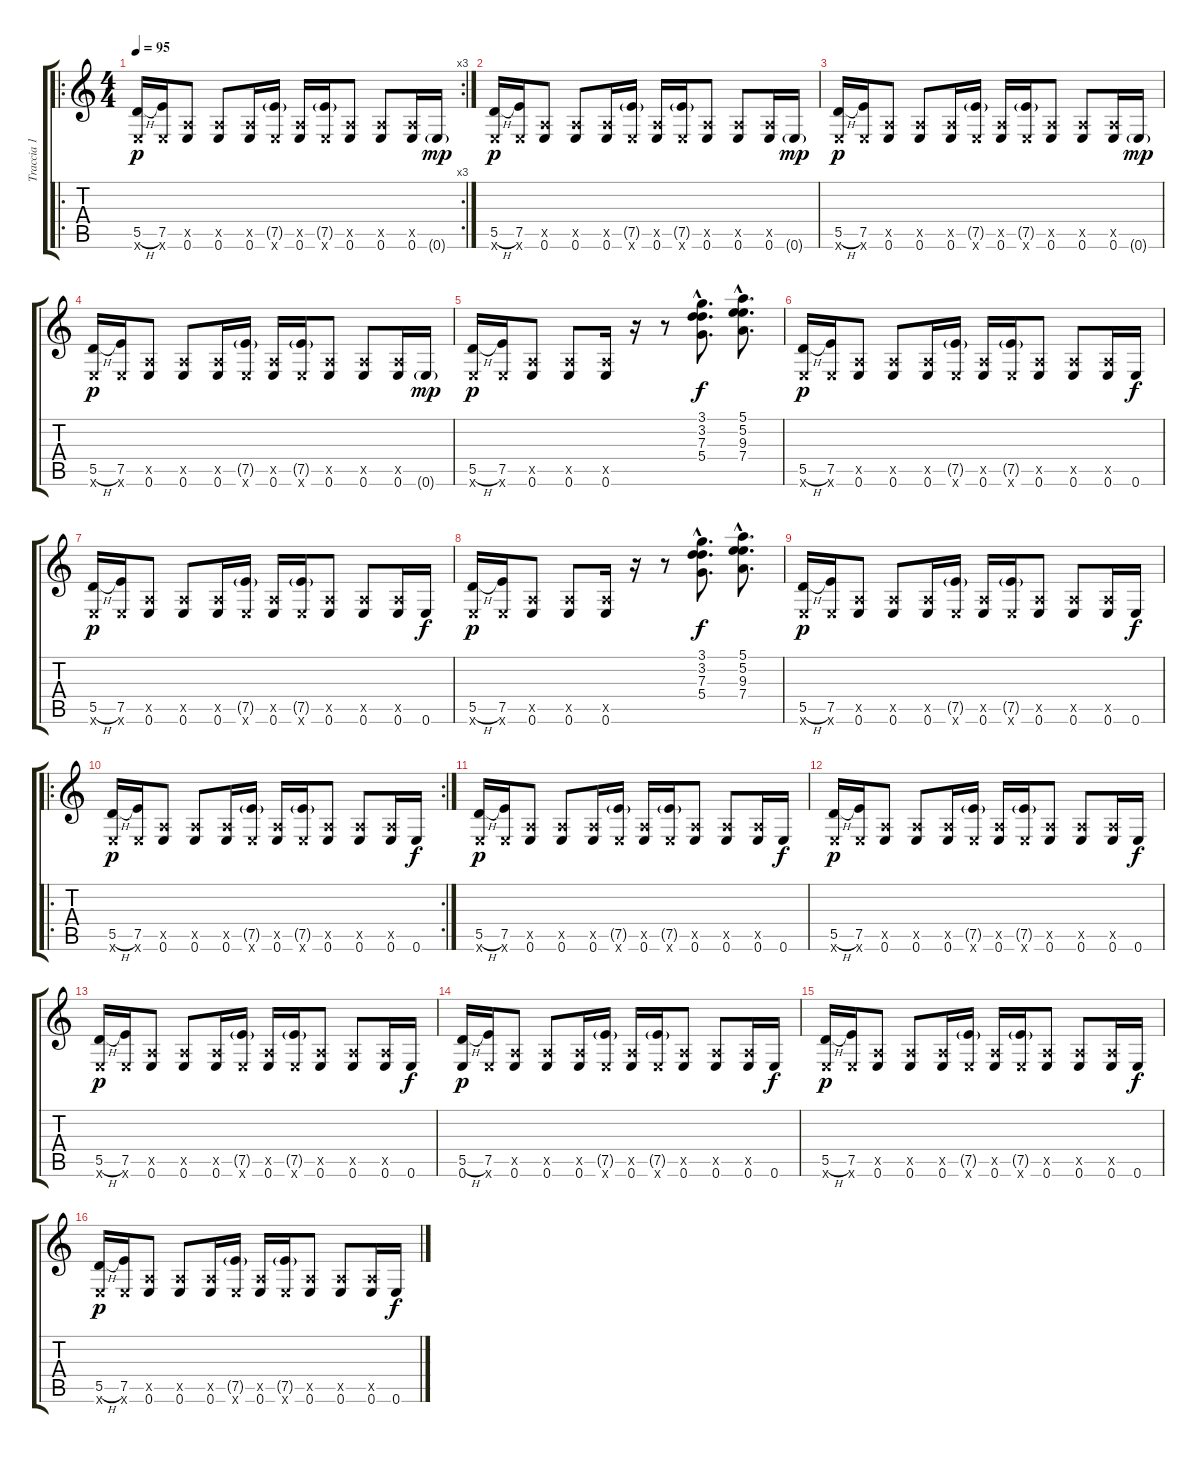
\track ("Traccia 1" "Traccia 1") {instrument electricguitarmuted}
\staff {score tabs}
\tuning (E4 B3 G3 D3 A2 E2) {hide}
\ro
\rc 3
\ts (4 4)
\tempo 95
\clef g2
\ks c
(5.5{h} 0.6{x}).16{dy p instrument electricguitarmuted} (7.5 0.6{x}).16 (0.5{x} 0.6).8 (0.5{x} 0.6).8 (0.5{x} 0.6).16 (7.5{g} 0.6{x}).16 (0.5{x} 0.6).16 (7.5{g} 0.6{x}).16 (0.5{x} 0.6).8 (0.5{x} 0.6).8 (0.5{x} 0.6).16 0.6{g}.16{dy mp} |
(5.5{h} 0.6{x}).16{dy p} (7.5 0.6{x}).16 (0.5{x} 0.6).8 (0.5{x} 0.6).8 (0.5{x} 0.6).16 (7.5{g} 0.6{x}).16 (0.5{x} 0.6).16 (7.5{g} 0.6{x}).16 (0.5{x} 0.6).8 (0.5{x} 0.6).8 (0.5{x} 0.6).16 0.6{g}.16{dy mp} |
(5.5{h} 0.6{x}).16{dy p} (7.5 0.6{x}).16 (0.5{x} 0.6).8 (0.5{x} 0.6).8 (0.5{x} 0.6).16 (7.5{g} 0.6{x}).16 (0.5{x} 0.6).16 (7.5{g} 0.6{x}).16 (0.5{x} 0.6).8 (0.5{x} 0.6).8 (0.5{x} 0.6).16 0.6{g}.16{dy mp} |
(5.5{h} 0.6{x}).16{dy p} (7.5 0.6{x}).16 (0.5{x} 0.6).8 (0.5{x} 0.6).8 (0.5{x} 0.6).16 (7.5{g} 0.6{x}).16 (0.5{x} 0.6).16 (7.5{g} 0.6{x}).16 (0.5{x} 0.6).8 (0.5{x} 0.6).8 (0.5{x} 0.6).16 0.6{g}.16{dy mp} |
(5.5{h} 0.6{x}).16{dy p} (7.5 0.6{x}).16 (0.5{x} 0.6).8 (0.5{x} 0.6).8 (0.5{x} 0.6).16 r.16 r.8 (3.1{hac} 3.2{hac} 7.3{hac} 5.4{hac}).8{d dy f instrument distortionguitar} (5.1{hac} 5.2{hac} 9.3{hac} 7.4{hac}).8{d} |
(5.5{h} 0.6{x}).16{dy p volume 16 instrument electricguitarmuted} (7.5 0.6{x}).16 (0.5{x} 0.6).8 (0.5{x} 0.6).8 (0.5{x} 0.6).16 (7.5{g} 0.6{x}).16 (0.5{x} 0.6).16 (7.5{g} 0.6{x}).16 (0.5{x} 0.6).8 (0.5{x} 0.6).8 (0.5{x} 0.6).16 0.6.16{dy f} |
(5.5{h} 0.6{x}).16{dy p} (7.5 0.6{x}).16 (0.5{x} 0.6).8 (0.5{x} 0.6).8 (0.5{x} 0.6).16 (7.5{g} 0.6{x}).16 (0.5{x} 0.6).16 (7.5{g} 0.6{x}).16 (0.5{x} 0.6).8 (0.5{x} 0.6).8 (0.5{x} 0.6).16 0.6.16{dy f} |
(5.5{h} 0.6{x}).16{dy p} (7.5 0.6{x}).16 (0.5{x} 0.6).8 (0.5{x} 0.6).8 (0.5{x} 0.6).16 r.16 r.8 (3.1{hac} 3.2{hac} 7.3{hac} 5.4{hac}).8{d dy f instrument distortionguitar} (5.1{hac} 5.2{hac} 9.3{hac} 7.4{hac}).8{d} |
(5.5{h} 0.6{x}).16{dy p volume 16 instrument electricguitarmuted} (7.5 0.6{x}).16 (0.5{x} 0.6).8 (0.5{x} 0.6).8 (0.5{x} 0.6).16 (7.5{g} 0.6{x}).16 (0.5{x} 0.6).16 (7.5{g} 0.6{x}).16 (0.5{x} 0.6).8 (0.5{x} 0.6).8 (0.5{x} 0.6).16 0.6.16{dy f} |
\ro
\rc 2
(5.5{h} 0.6{x}).16{dy p volume 14 instrument electricguitarmuted} (7.5 0.6{x}).16 (0.5{x} 0.6).8 (0.5{x} 0.6).8 (0.5{x} 0.6).16 (7.5{g} 0.6{x}).16 (0.5{x} 0.6).16 (7.5{g} 0.6{x}).16 (0.5{x} 0.6).8 (0.5{x} 0.6).8 (0.5{x} 0.6).16 0.6.16{dy f} |
(5.5{h} 0.6{x}).16{dy p volume 13 instrument electricguitarmuted} (7.5 0.6{x}).16 (0.5{x} 0.6).8 (0.5{x} 0.6).8 (0.5{x} 0.6).16 (7.5{g} 0.6{x}).16 (0.5{x} 0.6).16 (7.5{g} 0.6{x}).16 (0.5{x} 0.6).8 (0.5{x} 0.6).8 (0.5{x} 0.6).16 0.6.16{dy f} |
(5.5{h} 0.6{x}).16{dy p} (7.5 0.6{x}).16 (0.5{x} 0.6).8 (0.5{x} 0.6).8 (0.5{x} 0.6).16 (7.5{g} 0.6{x}).16 (0.5{x} 0.6).16 (7.5{g} 0.6{x}).16 (0.5{x} 0.6).8 (0.5{x} 0.6).8 (0.5{x} 0.6).16 0.6.16{dy f} |
(5.5{h} 0.6{x}).16{dy p} (7.5 0.6{x}).16 (0.5{x} 0.6).8 (0.5{x} 0.6).8 (0.5{x} 0.6).16 (7.5{g} 0.6{x}).16 (0.5{x} 0.6).16 (7.5{g} 0.6{x}).16 (0.5{x} 0.6).8 (0.5{x} 0.6).8 (0.5{x} 0.6).16 0.6.16{dy f} |
(5.5{h} 0.6).16{dy p} (7.5 0.6{x}).16 (0.5{x} 0.6).8 (0.5{x} 0.6).8 (0.5{x} 0.6).16 (7.5{g} 0.6{x}).16 (0.5{x} 0.6).16 (7.5{g} 0.6{x}).16 (0.5{x} 0.6).8 (0.5{x} 0.6).8 (0.5{x} 0.6).16 0.6.16{dy f} |
(5.5{h} 0.6{x}).16{dy p} (7.5 0.6{x}).16 (0.5{x} 0.6).8 (0.5{x} 0.6).8 (0.5{x} 0.6).16 (7.5{g} 0.6{x}).16 (0.5{x} 0.6).16 (7.5{g} 0.6{x}).16 (0.5{x} 0.6).8 (0.5{x} 0.6).8 (0.5{x} 0.6).16 0.6.16{dy f} |
(5.5{h} 0.6{x}).16{dy p} (7.5 0.6{x}).16 (0.5{x} 0.6).8 (0.5{x} 0.6).8 (0.5{x} 0.6).16 (7.5{g} 0.6{x}).16 (0.5{x} 0.6).16 (7.5{g} 0.6{x}).16 (0.5{x} 0.6).8 (0.5{x} 0.6).8 (0.5{x} 0.6).16 0.6.16{dy f}
